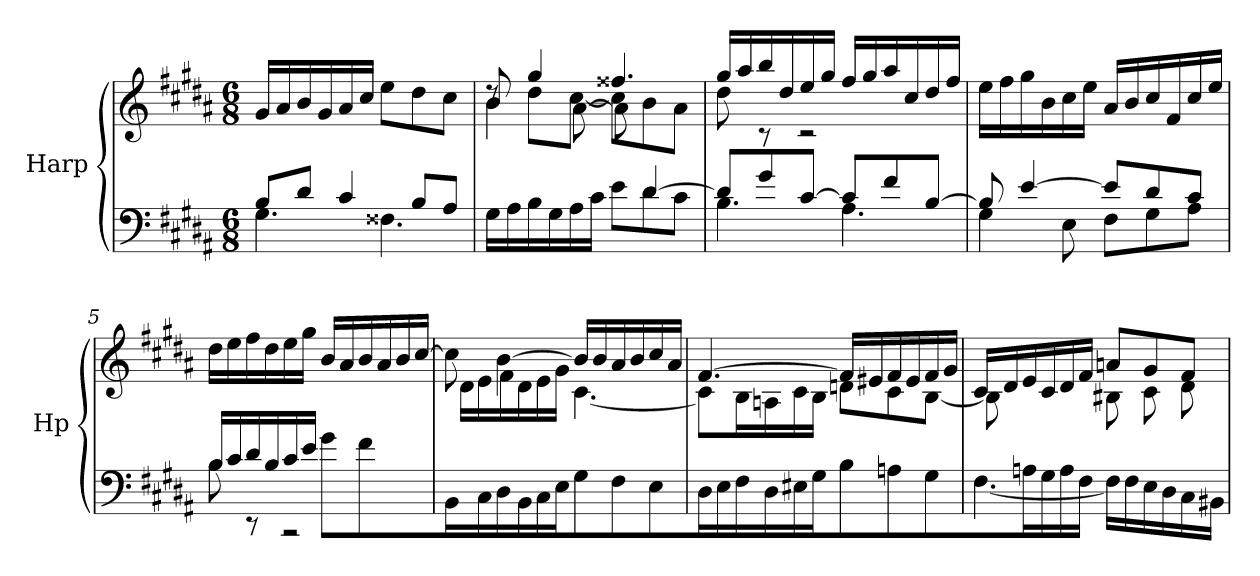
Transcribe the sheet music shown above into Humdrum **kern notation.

**kern	**kern
*part1	*part1
*staff2	*staff1
*I"Harp	*
*I'Hp	*
*clefF4	*clefG2
*k[f#c#g#d#a#]	*k[f#c#g#d#a#]
*M6/8	*M6/8
=1	=1
*^	*
8B/L	4.G#\	16g#/LL
.	.	16a#/
8d#/J	.	16b/
.	.	16g#/
4c#/	.	16a#/
.	.	16cc#/JJ
.	4.F##X\	8ee\L
8B/L	.	8dd#\
8A#/J	.	8cc#\J
=2	=2	=2
*	*	*^
*	*	*	*^
2ryy	16G#\LL	8b/	8rdd	4b\
.	16A#\	.	.	.
.	16B\	4gg#/	8dd#\L	.
.	16G#\	.	.	.
.	16A#\	.	[8cc#\J	[8a#\
.	16c#\JJ	.	.	.
.	8e\L	4.ff##X/	8cc#\L]	8a#\]
[4d#/	8d#\	.	8b\	4ryy
.	8c#\J	.	8a#\J	.
*	*	*	*v	*v
=3	=3	=3	=3
8d#/L]	4.B\	16gg#/LL	8dd#\
.	.	16aa#/	.
8g#/	.	16bb/	8rc
.	.	16dd#/	.
[8c#/J	.	16ee/	2rc
.	.	16gg#/JJ	.
8c#/L]	4.A#\	16ff#/LL	.
.	.	16gg#/	.
8f#/	.	16aa#/	.
.	.	16cc#/	.
[8B/J	.	16dd#/	.
.	.	16ff#/JJ	.
*	*	*v	*v
!!LO:LB:g=z
=4	=4	=4
8B/]	4G#\	16ee\LL
.	.	16ff#\
[4e/	.	16gg#\
.	.	16b\
.	8E\	16cc#\
.	.	16ee\JJ
8e/L]	8F#\L	16a#/LL
.	.	16b/
8d#/	8G#\	16cc#/
.	.	16f#/
8c#/J	8A#\J	16cc#/
.	.	16ee/JJ
=5	=5	=5
*	*	*^
16B/LL	8B\	16dd#\LL	8ryy
16c#/	.	16ee\	.
*	*	*v	*v
16d#/	8rEE	16ff#\
16B/	.	16dd#\
16c#/	2rCC	16ee\
16e/JJ	.	16gg#\JJ
8g#/L	.	16b/LL
.	.	16a#/
8f#/	.	16b/
.	.	16a#/
*	*	*^
8ryy	.	16b/	8e\J
.	.	[16cc#/JJ	.
*v	*v	*	*
=6	=6	=6
16BB\LL	8cc#\]	16d#\LL
16C#\	.	16e\
16D#\	[4b\	16f#\
16BB\	.	16d#\
16C#\	.	16e\
16E\JJ	.	16g#\JJ
8G#\L	16b/LL]	[4.c#\
.	16b/	.
8F#\	16a#/	.
.	16b/	.
8E\J	16cc#/	.
.	16a#/JJ	.
!!LO:LB:g=z	!!
=7	=7	=7
16D#\LL	[4.f#/	8c#\L]
16E\	.	.
16F#\	.	16B\L
16D#\	.	16An\
16E#X\	.	16c#\
16G#\JJ	.	16B\JJ
8B\L	16f#/LL]	8dn\L
.	16e#X/	.
8A\	16f#/	8c#\
.	16e#/	.
8G#\J	16f#/	[8B\J
.	16g#/JJ	.
=8	=8	=8
*^	*	*
8ryy	[4.F#\	16c#/LL	8B\L]
.	.	16d#/	.
16An/L	.	16e/	4ryy
16G#/	.	16c#/	.
16A/	.	16d#/	.
16F#/JJ	.	16f#/JJ	.
4.ryy	16F#\LL]	8an/L	8B#X\L
.	16F#\	.	.
.	16E\	8g#/	8c#\
.	16D#\	.	.
.	16C#\	8f#/J	8d#\J
.	16BB#X\JJ	.	.
*v	*v	*	*
*	*v	*v
=	=
*-	*-
